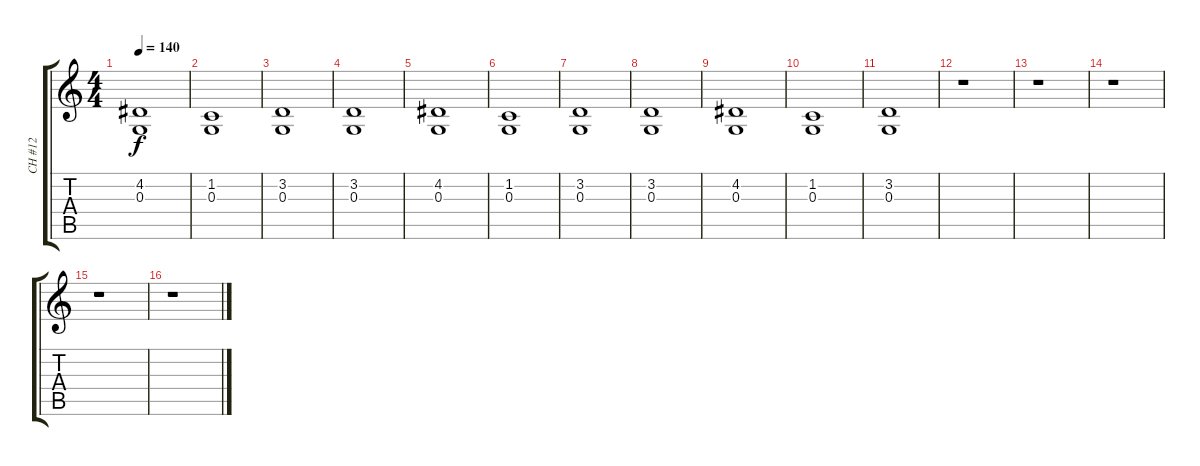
\track ("CH #12" "CH #12") {instrument stringensemble1}
\staff {score tabs}
\tuning (E4 B3 G3 D3 A2 E2) {hide}
\ts (4 4)
\tempo 140
\clef g2
\ks c
(4.2 0.3).1{dy f} |
(1.2 0.3).1 |
(3.2 0.3).1 |
(3.2 0.3).1 |
(4.2 0.3).1 |
(1.2 0.3).1 |
(3.2 0.3).1 |
(3.2 0.3).1 |
(4.2 0.3).1 |
(1.2 0.3).1 |
(3.2 0.3).1 |
r.1 |
r.1 |
r.1 |
r.1 |
r.1
